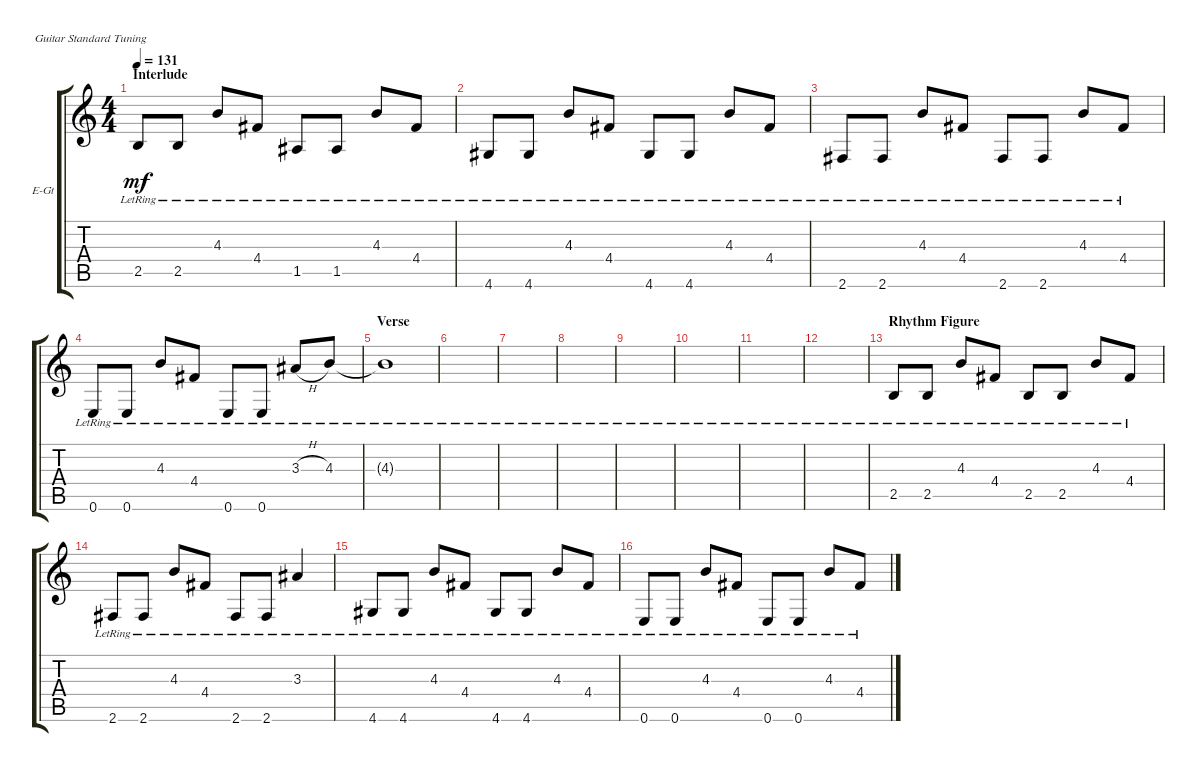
\defaultSystemsLayout 4
\bracketExtendMode groupsimilarinstruments
\firstSystemTrackNameOrientation horizontal
\otherSystemsTrackNameOrientation horizontal
\track ("Guitar 5 (Clean)" "E-Gt") {instrument electricguitarclean}
\staff {score tabs}
\tuning (E4 B3 G3 D3 A2 E2)
\ts (4 4)
\section ("" "Interlude")
\tempo 131
\clef g2
\ks c
2.5{lr}.8{dy mf} 2.5{lr}.8 4.3{lr}.8 4.4{lr}.8 1.5{lr}.8 1.5{lr}.8 4.3{lr}.8 4.4{lr}.8 |
4.6{lr}.8 4.6{lr}.8 4.3{lr}.8 4.4{lr}.8 4.6{lr}.8 4.6{lr}.8 4.3{lr}.8 4.4{lr}.8 |
2.6{lr}.8 2.6{lr}.8 4.3{lr}.8 4.4{lr}.8 2.6{lr}.8 2.6{lr}.8 4.3{lr}.8 4.4{lr}.8 |
0.6{lr}.8 0.6{lr}.8 4.3{lr}.8 4.4{lr}.8 0.6{lr}.8 0.6{lr}.8 3.3{h lr}.8 4.3{lr}.8 |
\section ("" "Verse")
4.3{lr t}.1 |
|
|
|
|
|
|
|
\section ("" "Rhythm Figure")
2.5{lr}.8 2.5{lr}.8 4.3{lr}.8 4.4{lr}.8 2.5{lr}.8 2.5{lr}.8 4.3{lr}.8 4.4{lr}.8 |
2.6{lr}.8 2.6{lr}.8 4.3{lr}.8 4.4{lr}.8 2.6{lr}.8 2.6{lr}.8 3.3{lr}.4 |
4.6{lr}.8 4.6{lr}.8 4.3{lr}.8 4.4{lr}.8 4.6{lr}.8 4.6{lr}.8 4.3{lr}.8 4.4{lr}.8 |
0.6{lr}.8 0.6{lr}.8 4.3{lr}.8 4.4{lr}.8 0.6{lr}.8 0.6{lr}.8 4.3{lr}.8 4.4{lr}.8
